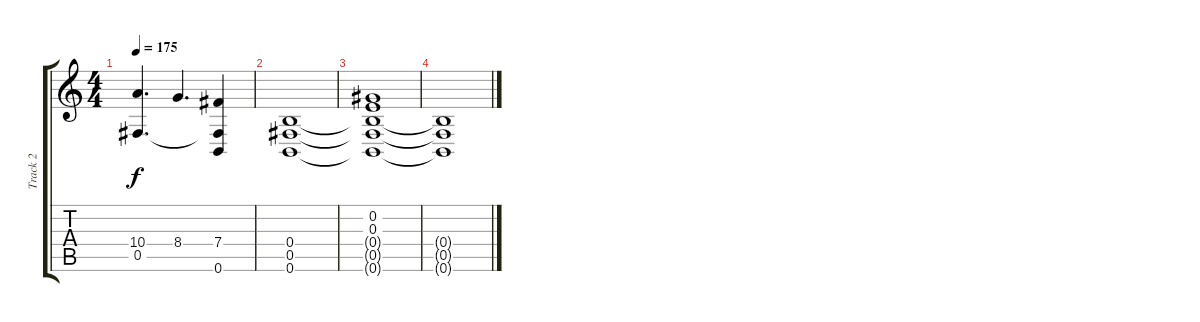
\track ("Track 2" "Track 2") {instrument distortionguitar}
\staff {score tabs}
\tuning (Db4 Ab3 E3 B2 Gb2 B1) {hide}
\ts (4 4)
\tempo 175
\clef g2
\ks c
(10.4 0.5{t}).4{d dy f} 8.4.4{d} (7.4 0.5{t} 0.6{t}).4 |
(0.4 0.5 0.6).1 |
(0.2 0.3 0.4{t} 0.5{t} 0.6{t}).1 |
(0.4{t} 0.5{t} 0.6{t}).1
